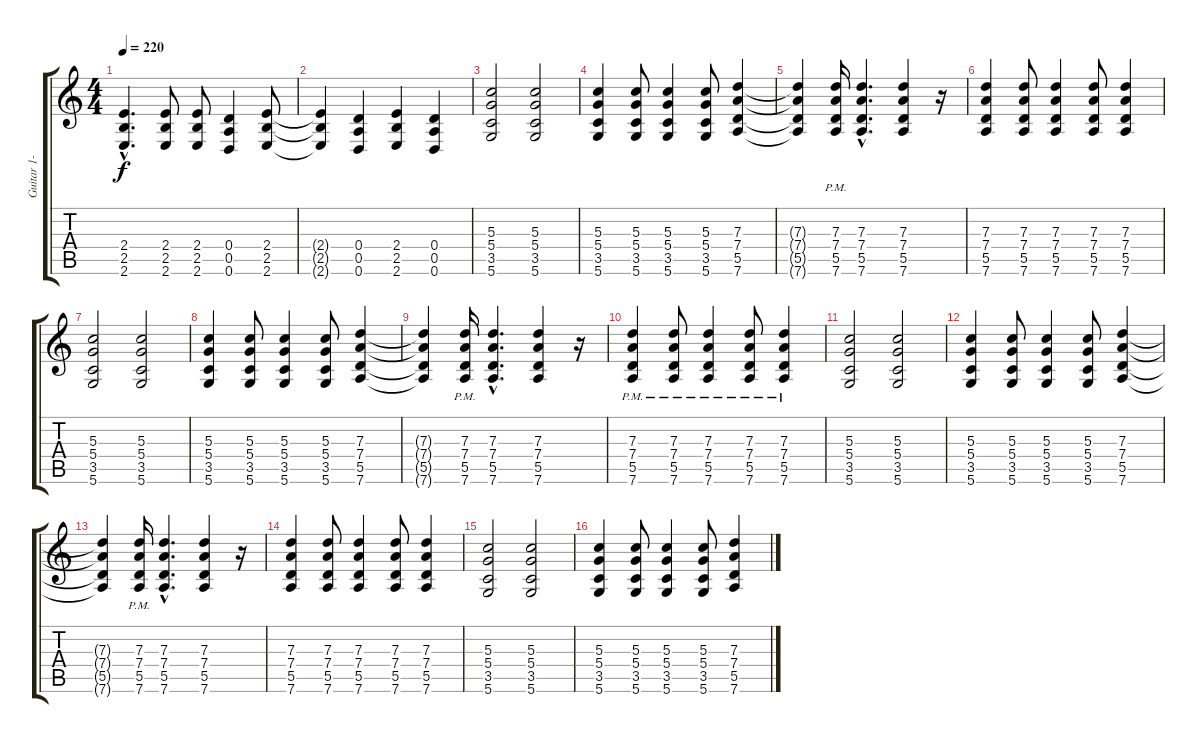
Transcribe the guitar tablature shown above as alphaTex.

\track ("Guitar 1- Quinn Allman-Dropped D" "Guitar 1- ") {instrument distortionguitar}
\staff {score tabs}
\tuning (E4 B3 G3 D3 A2 D2) {hide}
\ts (4 4)
\tempo 220
\clef g2
\ks c
(2.4{hac} 2.5{hac} 2.6{hac}).4{d dy f} (2.4 2.5 2.6).8 (2.4 2.5 2.6).8 (0.4 0.5 0.6).4 (2.4 2.5 2.6).8 |
(2.4{t} 2.5{t} 2.6{t}).4 (0.4 0.5 0.6).4 (2.4 2.5 2.6).4 (0.4 0.5 0.6).4 |
(5.3 5.4 3.5 5.6).2 (5.3 5.4 3.5 5.6).2 |
(5.3 5.4 3.5 5.6).4 (5.3 5.4 3.5 5.6).8 (5.3 5.4 3.5 5.6).4 (5.3 5.4 3.5 5.6).8 (7.3 7.4 5.5 7.6).4 |
(7.3{t} 7.4{t} 5.5{t} 7.6{t}).4 (7.3{pm} 7.4{pm} 5.5{pm} 7.6{pm}).16 (7.3{hac} 7.4{hac} 5.5{hac} 7.6{hac}).4{d} (7.3 7.4 5.5 7.6).4 r.16 |
(7.3 7.4 5.5 7.6).4 (7.3 7.4 5.5 7.6).8 (7.3 7.4 5.5 7.6).4 (7.3 7.4 5.5 7.6).8 (7.3 7.4 5.5 7.6).4 |
(5.3 5.4 3.5 5.6).2 (5.3 5.4 3.5 5.6).2 |
(5.3 5.4 3.5 5.6).4 (5.3 5.4 3.5 5.6).8 (5.3 5.4 3.5 5.6).4 (5.3 5.4 3.5 5.6).8 (7.3 7.4 5.5 7.6).4 |
(7.3{t} 7.4{t} 5.5{t} 7.6{t}).4 (7.3{pm} 7.4{pm} 5.5{pm} 7.6{pm}).16 (7.3{hac} 7.4{hac} 5.5{hac} 7.6{hac}).4{d} (7.3 7.4 5.5 7.6).4 r.16 |
(7.3{pm} 7.4{pm} 5.5{pm} 7.6{pm}).4 (7.3{pm} 7.4{pm} 5.5{pm} 7.6{pm}).8 (7.3{pm} 7.4{pm} 5.5{pm} 7.6{pm}).4 (7.3{pm} 7.4{pm} 5.5{pm} 7.6{pm}).8 (7.3{pm} 7.4{pm} 5.5{pm} 7.6{pm}).4 |
(5.3 5.4 3.5 5.6).2 (5.3 5.4 3.5 5.6).2 |
(5.3 5.4 3.5 5.6).4 (5.3 5.4 3.5 5.6).8 (5.3 5.4 3.5 5.6).4 (5.3 5.4 3.5 5.6).8 (7.3 7.4 5.5 7.6).4 |
(7.3{t} 7.4{t} 5.5{t} 7.6{t}).4 (7.3{pm} 7.4{pm} 5.5{pm} 7.6{pm}).16 (7.3{hac} 7.4{hac} 5.5{hac} 7.6{hac}).4{d} (7.3 7.4 5.5 7.6).4 r.16 |
(7.3 7.4 5.5 7.6).4 (7.3 7.4 5.5 7.6).8 (7.3 7.4 5.5 7.6).4 (7.3 7.4 5.5 7.6).8 (7.3 7.4 5.5 7.6).4 |
(5.3 5.4 3.5 5.6).2 (5.3 5.4 3.5 5.6).2 |
(5.3 5.4 3.5 5.6).4 (5.3 5.4 3.5 5.6).8 (5.3 5.4 3.5 5.6).4 (5.3 5.4 3.5 5.6).8 (7.3 7.4 5.5 7.6).4
